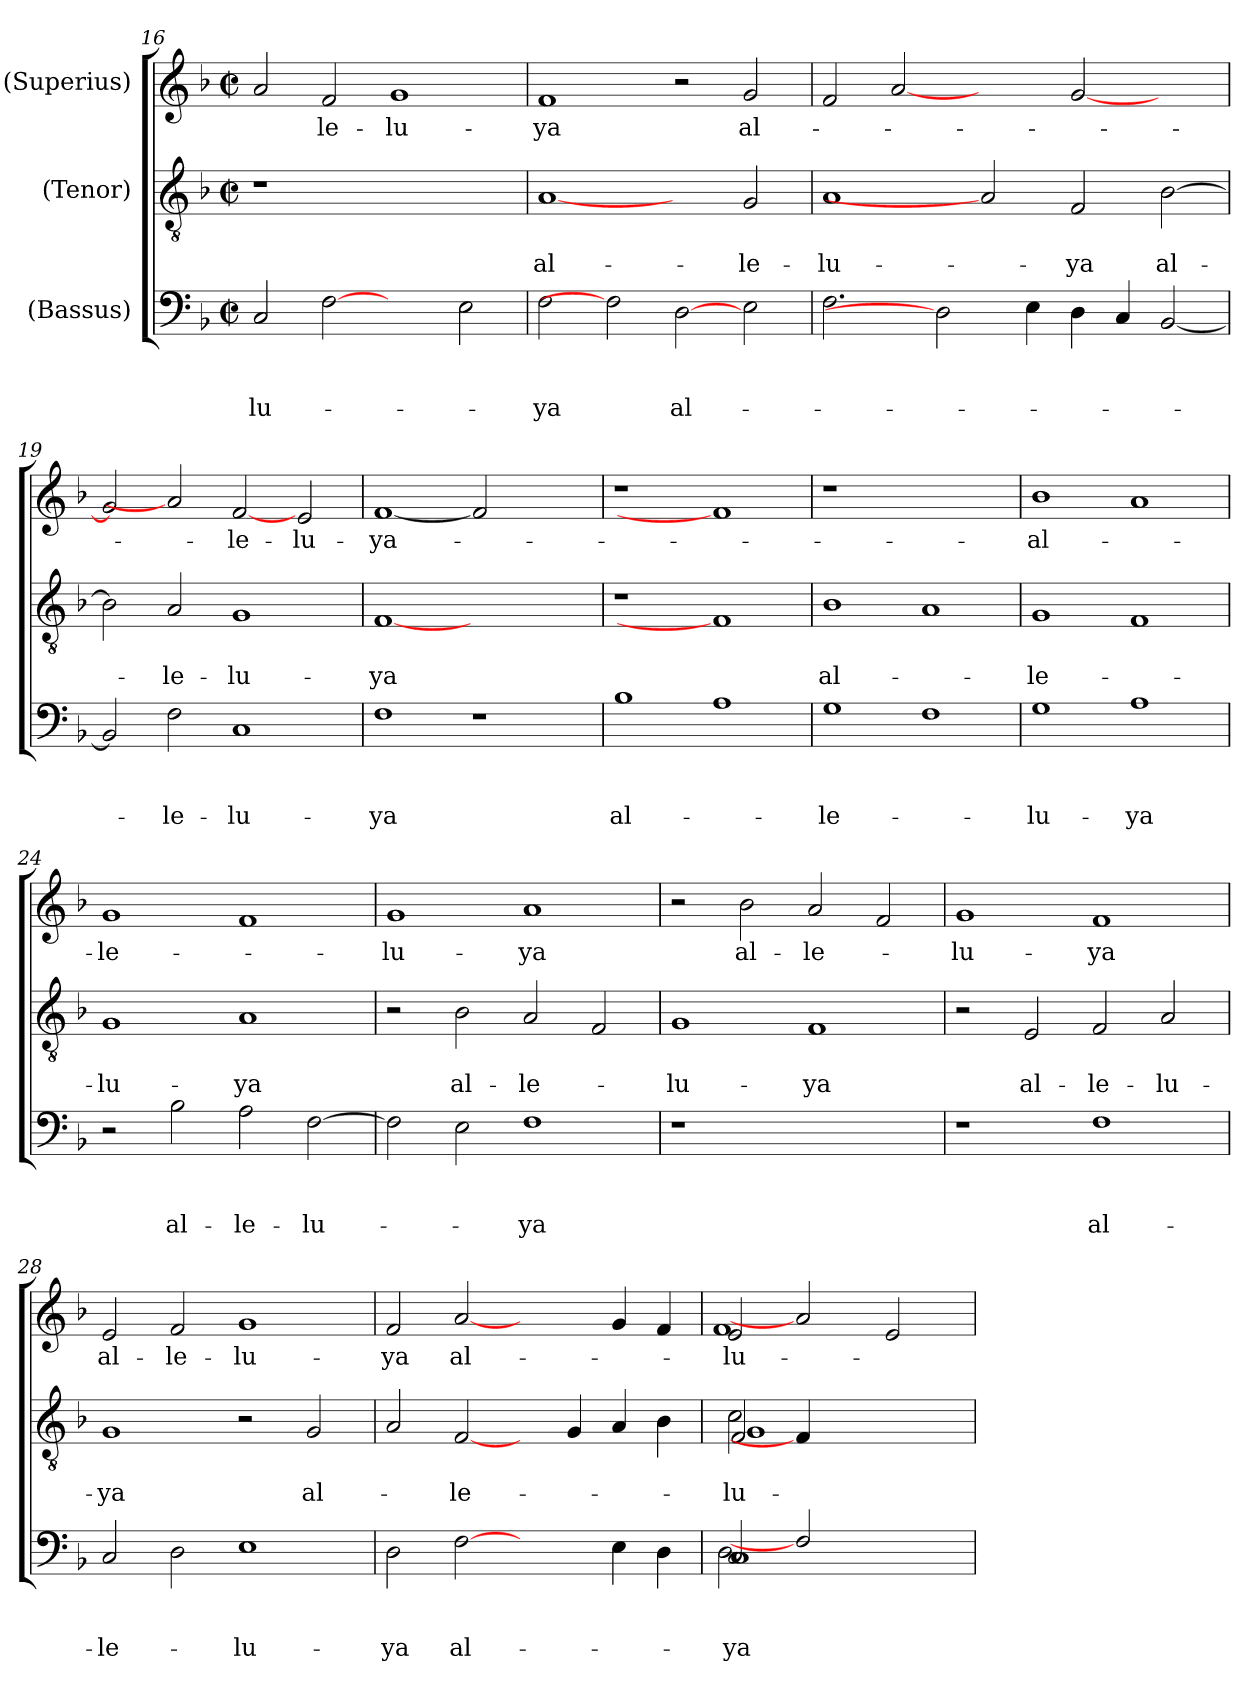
**kern	**text	**text	**text	**kern	**text	**text	**kern	**text
*part3	*part3	*part3	*part3	*part2	*part2	*part2	*part1	*part1
*staff3	*staff3	*staff3	*staff3	*staff2	*staff2	*staff2	*staff1	*staff1
*I"(Bassus)	*	*	*	*I"(Tenor)	*	*	*I"(Superius)	*
*clefF4	*	*	*	*clefGv2	*	*	*clefG2	*
*k[b-]	*	*	*	*k[b-]	*	*	*k[b-]	*
*F:	*	*	*	*F:	*	*	*F:	*
*M2/2	*	*	*	*M2/2	*	*	*M2/2	*
*met(c|)	*	*	*	*met(c|)	*	*	*met(c|)	*
=16	=16	=16	=16	=16	=16	=16	=16	=16
!	!	!	!LO:LY:b	!	!	!	!	!
2C/	.	.	-lu-	1r	.	.	2a/	.
!	!	!	!	!	!	!	!	!LO:LY:b
[2F	.	.	.	.	.	.	2f/	-le-
!	!	!	!	!	!	!	!	!LO:LY:b:rj
2ryy	.	.	.	1ryy	.	.	1g	-lu-
2E\	.	.	.	.	.	.	.	.
=17	=17	=17	=17	=17	=17	=17	=17	=17
!	!	!	!LO:LY:b	!	!	!LO:LY:b:rj	!	!LO:LY:b
2F\	.	.	-ya	[1A	.	al-	1f	-ya
2F]	.	.	.	.	.	.	.	.
!	!	!	!LO:LY:b:rj	!	!	!	!	!
[2D	.	.	al-	2ryy	.	.	2r	.
!	!	!	!	!	!	!LO:LY:b	!	!LO:LY:b
2E\	.	.	.	2G/	.	-le-	2g/	al-
=18	=18	=18	=18	=18	=18	=18	=18	=18
!	!	!	!	!	!	!LO:LY:b:rj	!	!
2.F\	.	.	.	1A	.	-lu-	2f/	.
.	.	.	.	.	.	.	[2a	.
2D]	.	.	.	.	.	.	.	.
.	.	.	.	2A]	.	.	2ryy	.
4E\	.	.	.	.	.	.	.	.
!	!	!	!	!	!	!LO:LY:b	!	!
4D\	.	.	.	2F/	.	-ya	[<2g/	.
4C/	.	.	.	.	.	.	.	.
!	!	!	!	!	!	!LO:LY:b	!	!
[<2BB-/	.	.	.	[<2B-\	.	al-	2ryy	.
!!LO:LB:g=z
=19	=19	=19	=19	=19	=19	=19	=19	=19
2BB-/]	.	.	.	2B-\]	.	.	2g/]	.
!	!	!	!LO:LY:b	!	!	!LO:LY:b	!	!
2F\	.	.	-le-	2A/	.	-le-	2a]	.
!	!	!	!LO:LY:b:rj	!	!	!LO:LY:b	!	!LO:LY:b
1C	.	.	-lu-	1G	.	-lu-	[2f	-le-
!	!	!	!	!	!	!	!	!LO:LY:b
.	.	.	.	.	.	.	2e/	-lu-
=20	=20	=20	=20	=20	=20	=20	=20	=20
!	!	!	!LO:LY:b	!	!	!LO:LY:b	!	!LO:LY:b
1F	.	.	-ya	[1F	.	-ya	[1f	-ya-
1r	.	.	.	1ryy	.	.	2f]	.
.	.	.	.	.	.	.	2ryy	.
=21	=21	=21	=21	=21	=21	=21	=21	=21
!	!	!	!LO:LY:b	!	!	!	!	!
1B-	.	.	al-	1r	.	.	1r	.
1A	.	.	.	1F]	.	.	1f]	.
=22	=22	=22	=22	=22	=22	=22	=22	=22
!	!	!	!LO:LY:b	!	!	!LO:LY:b	!	!
1G	.	.	-le-	1B-	.	al-	1r	.
1F	.	.	.	1A	.	.	1ryy	.
=23	=23	=23	=23	=23	=23	=23	=23	=23
!	!	!	!LO:LY:b	!	!	!LO:LY:b	!	!LO:LY:b
1G	.	.	-lu-	1G	.	-le-	1b-	-al-
!	!	!	!LO:LY:b	!	!	!	!	!
1A	.	.	-ya	1F	.	.	1a	.
=24	=24	=24	=24	=24	=24	=24	=24	=24
!	!	!	!	!	!	!LO:LY:b	!	!LO:LY:b
2r	.	.	.	1G	.	-lu-	1g	-le-
!	!	!	!LO:LY:b	!	!	!	!	!
2B-\	.	.	al-	.	.	.	.	.
!	!	!	!LO:LY:b	!	!	!LO:LY:b	!	!
2A\	.	.	-le-	1A	.	-ya	1f	.
!	!	!	!LO:LY:b	!	!	!	!	!
[>2F\	.	.	-lu-	.	.	.	.	.
!!LO:PB:g=z
=25	=25	=25	=25	=25	=25	=25	=25	=25
!	!	!	!	!	!	!	!	!LO:LY:b
2F\]	.	.	.	2r	.	.	1g	-lu-
!	!	!	!	!	!	!LO:LY:b	!	!
2E\	.	.	.	2B-\	.	al-	.	.
!	!	!	!LO:LY:b	!	!	!LO:LY:b	!	!LO:LY:b
1F	.	.	-ya	2A/	.	-le-	1a	-ya
.	.	.	.	2F/	.	.	.	.
=26	=26	=26	=26	=26	=26	=26	=26	=26
!	!	!	!	!	!	!LO:LY:b	!	!
1r	.	.	.	1G	.	-lu-	2r	.
!	!	!	!	!	!	!	!	!LO:LY:b
.	.	.	.	.	.	.	2b-\	al-
!	!	!	!	!	!	!LO:LY:b	!	!LO:LY:b
1ryy	.	.	.	1F	.	-ya	2a/	-le-
.	.	.	.	.	.	.	2f/	.
=27	=27	=27	=27	=27	=27	=27	=27	=27
!	!	!	!	!	!	!	!	!LO:LY:b
1r	.	.	.	2r	.	.	1g	-lu-
!	!	!	!	!	!	!LO:LY:b	!	!
.	.	.	.	2E/	.	al-	.	.
!	!	!	!LO:LY:b	!	!	!LO:LY:b	!	!LO:LY:b
1F	.	.	al-	2F/	.	-le-	1f	-ya
!	!	!	!	!	!	!LO:LY:b	!	!
.	.	.	.	2A/	.	-lu-	.	.
=28	=28	=28	=28	=28	=28	=28	=28	=28
!	!	!	!LO:LY:b	!	!	!LO:LY:b	!	!LO:LY:b
2C/	.	.	-le-	1G	.	-ya	2e/	al-
!	!	!	!	!	!	!	!	!LO:LY:b
2D\	.	.	.	.	.	.	2f/	-le-
!	!	!	!LO:LY:b	!	!	!	!	!LO:LY:b
1E	.	.	-lu-	2r	.	.	1g	-lu-
!	!	!	!	!	!	!LO:LY:b	!	!
.	.	.	.	2G/	.	al-	.	.
=29	=29	=29	=29	=29	=29	=29	=29	=29
!	!	!	!LO:LY:b	!	!	!	!	!LO:LY:b
2D\	.	.	-ya	2A/	.	.	2f/	-ya
!	!	!	!LO:LY:b	!	!	!LO:LY:b	!	!LO:LY:b
[2F	.	.	al-	[2F/	.	-le-	[2a	al-
2ryy	.	.	.	4ryy	.	.	2ryy	.
.	.	.	.	4G/	.	.	.	.
4E\	.	.	.	4A/	.	.	4g/	.
4D\	.	.	.	4B-\	.	.	4f/	.
=30	=30	=30	=30	=30	=30	=30	=30	=30
!	!	!	!LO:LY:b	!	!	!	!	!
*^	*	*	*	*	*	*	*	*
!	!	!	!	!LO:LY:b	!	!	!	!	!
*	*^	*	*	*	*	*	*	*	*
!	!	!	!	!	!LO:LY:b	!	!	!LO:LY:b	!	!LO:LY:b
*	*	*	*	*	*	*^	*	*	*^	*
*	*	*	*	*	*	*	*^	*	*	*	*	*
!	!	!	!	!	!	!	!	!	!	!	!	!	!LO:LY:b
2C/	2D\	1C	.	.	-ya	2c\	2F/	1G	.	-lu-	2e/	1f	-lu-
2F]	2ryy	.	.	.	.	4F/]	2ryy	.	.	.	2a]	.	.
.	.	.	.	.	.	2ryy	.	.	.	.	.	.	.
2ryy	2ryy	2ryy	.	.	.	.	2ryy	2ryy	.	.	2e/	2ryy	.
.	.	.	.	.	.	4ryy	.	.	.	.	.	.	.
*v	*v	*v	*	*	*	*	*	*	*	*	*v	*v	*
*	*	*	*	*v	*v	*v	*	*	*	*
=	=	=	=	=	=	=	=	=
*-	*-	*-	*-	*-	*-	*-	*-	*-
